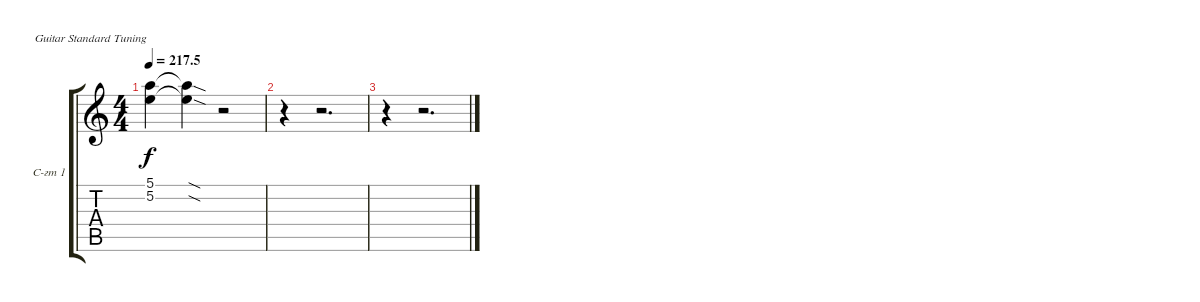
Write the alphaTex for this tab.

\bracketExtendMode groupsimilarinstruments
\firstSystemTrackNameOrientation horizontal
\otherSystemsTrackNameOrientation horizontal
\track ("Гитара I" "С-гт 1") {instrument distortionguitar}
\staff {score tabs}
\tuning (E4 B3 G3 D3 A2 E2)
\ts (4 4)
\tempo
217.5
\accidentals auto
\clef g2
\ottava regular
\simile none
\ks c
(5.1 5.2).4{dy f} (5.1{sod t} 5.2{sod t}).4 r.2 |
r.4 r.2{d} |
r.4 r.2{d}
